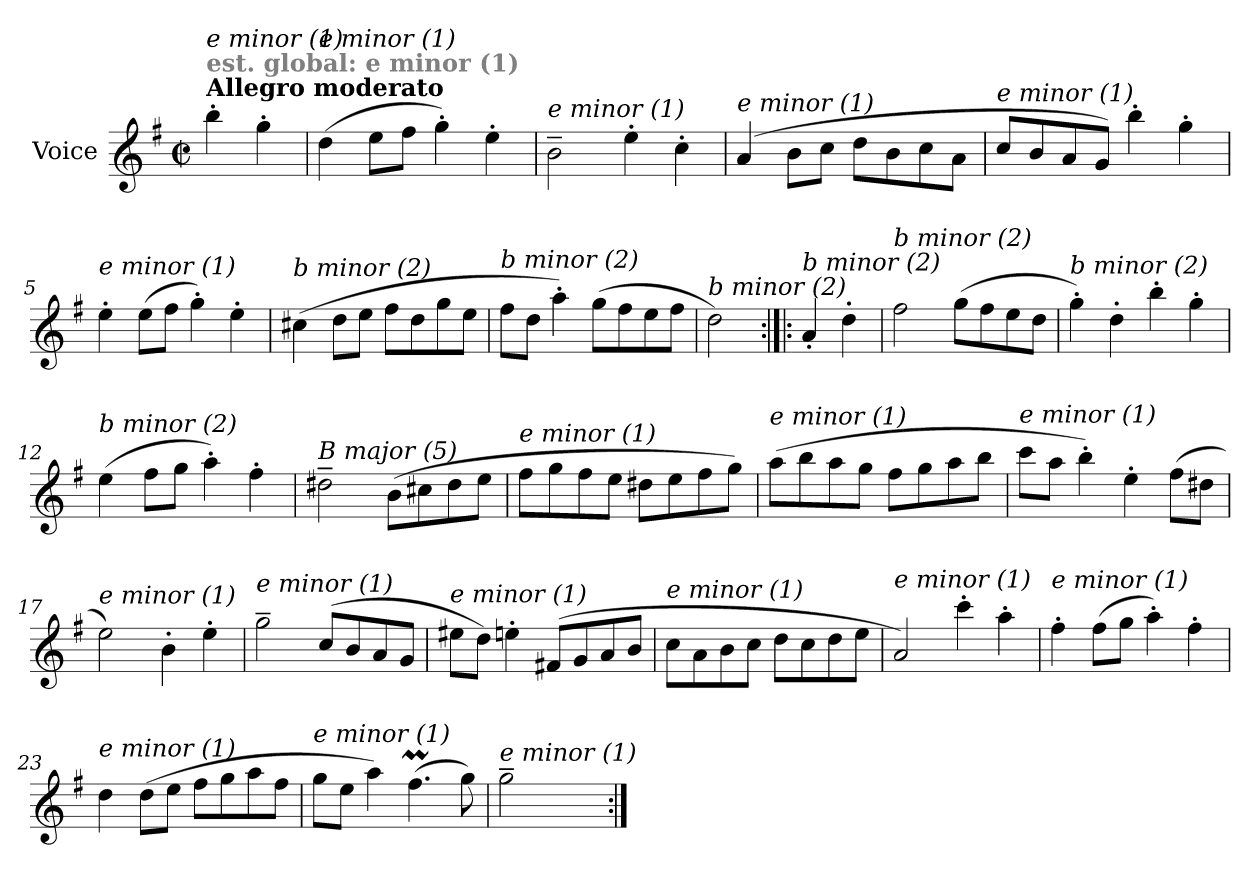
**kern
*part1
*staff1
*I"Voice
*clefG2
*k[f#]
*G:
*M2/2
*met(c|)
=
!LO:TX:a:B:t=Allegro moderato
!LO:TX:a:B:color=#808080:t=est. global&colon; e minor (1)
!LO:TX:i:t=e minor (1)
4bb'>\
4gg'>\
=1
!LO:TX:i:t=e minor (1)
(>4dd\
8ee\L
8ff#\J
4gg'>\)
4ee'>\
=2
!LO:TX:i:t=e minor (1)
2b~>\
4ee'>\
4cc'>\
=3
!LO:TX:i:t=e minor (1)
(>4a/
8b\L
8cc\J
8dd\L
8b\
8cc\
8a\J
=4
!LO:TX:i:t=e minor (1)
8cc/L
8b/
8a/
8g/J)
4bb'>\
4gg'>\
!!LO:LB:g=z
=5
!LO:TX:i:t=e minor (1)
4ee'>\
(>8ee\L
8ff#\J
4gg'>\)
4ee'>\
=6
!LO:TX:i:t=b minor (2)
(>4cc#X\
8dd\L
8ee\J
8ff#\L
8dd\
8gg\
8ee\J
=7
!LO:TX:i:t=b minor (2)
8ff#\L
8dd\J
4aa'>\)
(>8gg\L
8ff#\
8ee\
8ff#\J
=8
!LO:TX:i:t=b minor (2)
2dd\)
!!LO:LB:g=z
=9:|!|:
!LO:TX:i:t=b minor (2)
4a'</
4dd'>\
=10
!LO:TX:i:t=b minor (2)
2ff#\
(>8gg\L
8ff#\
8ee\
8dd\J
=11
!LO:TX:i:t=b minor (2)
4gg'>\)
4dd'>\
4bb'>\
4gg'>\
=12
!LO:TX:i:t=b minor (2)
(>4ee\
8ff#\L
8gg\J
4aa'>\)
4ff#'>\
=13
!LO:TX:i:t=B major (5)
2dd#X~>\
(>8b\L
8cc#X\
8dd#\
8ee\J
=14
!LO:TX:i:t=e minor (1)
8ff#\L
8gg\
8ff#\
8ee\J
8dd#X\L
8ee\
8ff#\
8gg\J)
!!LO:LB:g=z
=15
!LO:TX:i:t=e minor (1)
(>8aa\L
8bb\
8aa\
8gg\J
8ff#\L
8gg\
8aa\
8bb\J
=16
!LO:TX:i:t=e minor (1)
8ccc\L
8aa\J
4bb'>\)
4ee'>\
(>8ff#\L
8dd#X\J
=17
!LO:TX:i:t=e minor (1)
2ee\)
4b'>\
4ee'>\
=18
!LO:TX:i:t=e minor (1)
2gg~>\
(>8cc/L
8b/
8a/
8g/J
=19
!LO:TX:i:t=e minor (1)
8ee#Xi\L
8dd\J)
4ee'>\
(>8f#X/L
8g/
8a/
8b/J
!!LO:LB:g=z
=20
!LO:TX:i:t=e minor (1)
8cc\L
8a\
8b\
8cc\J
8dd\L
8cc\
8dd\
8ee\J
=21
!LO:TX:i:t=e minor (1)
2a/)
4ccc'>\
4aa'>\
=22
!LO:TX:i:t=e minor (1)
4ff#'>\
(>8ff#\L
8gg\J
4aa'>\)
4ff#'>\
=23
!LO:TX:i:t=e minor (1)
4dd\
(>8dd\L
8ee\J
8ff#\L
8gg\
8aa\
8ff#\J
=24
!LO:TX:i:t=e minor (1)
8gg\L
8ee\J
4aa\)
(>4.ff#m\
8gg\)
=25
!LO:TX:i:t=e minor (1)
2gg~>\
=:|!
*-
